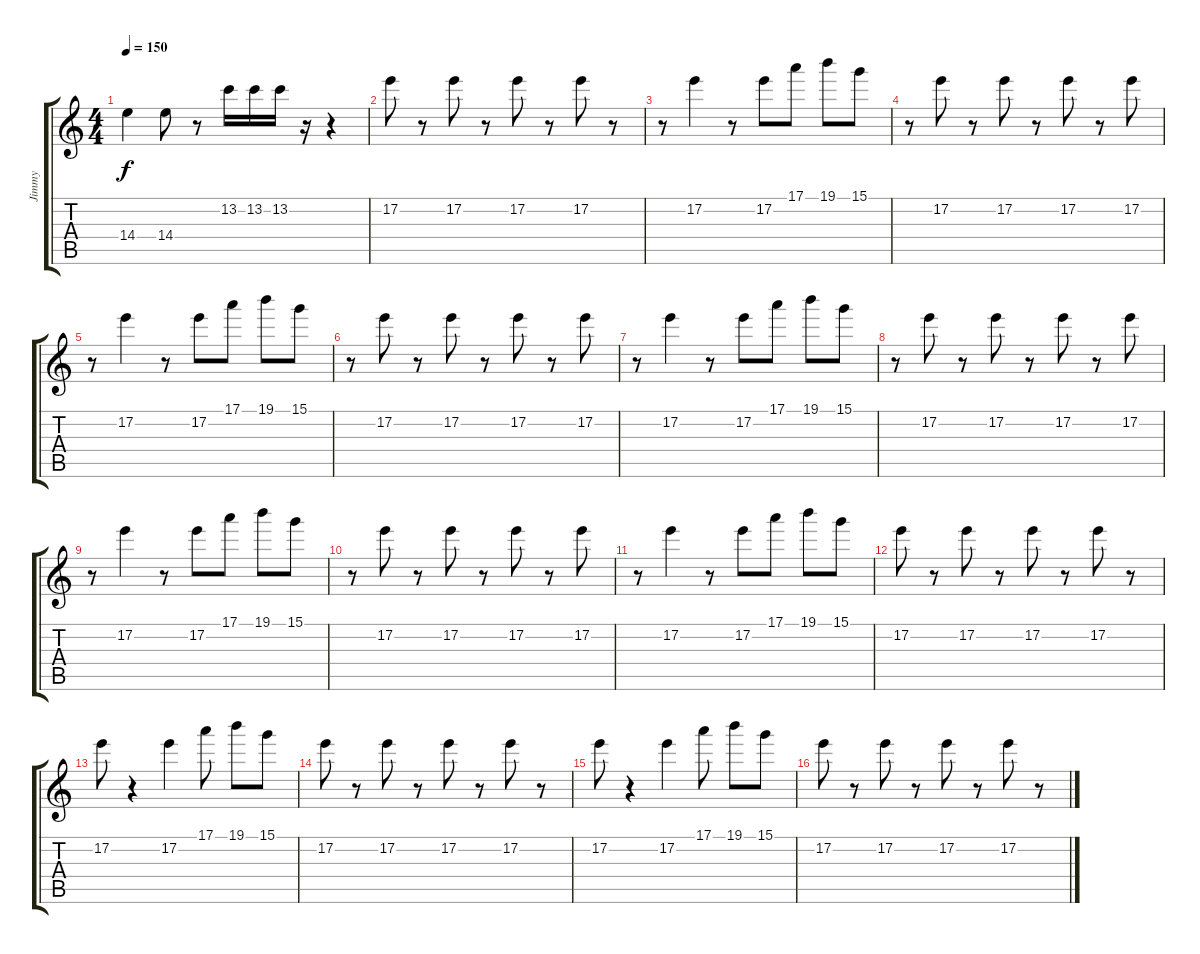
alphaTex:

\track ("Jimmy" "Jimmy") {instrument electricguitarclean}
\staff {score tabs}
\tuning (E4 B3 G3 D3 A2 E2) {hide}
\ts (4 4)
\tempo 150
\clef g2
\ks c
14.4.4{dy f} 14.4.8 r.8 13.2.16 13.2.16 13.2.16 r.16 r.4 |
17.2.8 r.8 17.2.8 r.8 17.2.8 r.8 17.2.8 r.8 |
r.8 17.2.4 r.8 17.2.8 17.1.8 19.1.8 15.1.8 |
r.8 17.2.8 r.8 17.2.8 r.8 17.2.8 r.8 17.2.8 |
r.8 17.2.4 r.8 17.2.8 17.1.8 19.1.8 15.1.8 |
r.8 17.2.8 r.8 17.2.8 r.8 17.2.8 r.8 17.2.8 |
r.8 17.2.4 r.8 17.2.8 17.1.8 19.1.8 15.1.8 |
r.8 17.2.8 r.8 17.2.8 r.8 17.2.8 r.8 17.2.8 |
r.8 17.2.4 r.8 17.2.8 17.1.8 19.1.8 15.1.8 |
r.8 17.2.8 r.8 17.2.8 r.8 17.2.8 r.8 17.2.8 |
r.8 17.2.4 r.8 17.2.8 17.1.8 19.1.8 15.1.8 |
17.2.8 r.8 17.2.8 r.8 17.2.8 r.8 17.2.8 r.8 |
17.2.8 r.4 17.2.4 17.1.8 19.1.8 15.1.8 |
17.2.8 r.8 17.2.8 r.8 17.2.8 r.8 17.2.8 r.8 |
17.2.8 r.4 17.2.4 17.1.8 19.1.8 15.1.8 |
17.2.8 r.8 17.2.8 r.8 17.2.8 r.8 17.2.8 r.8
